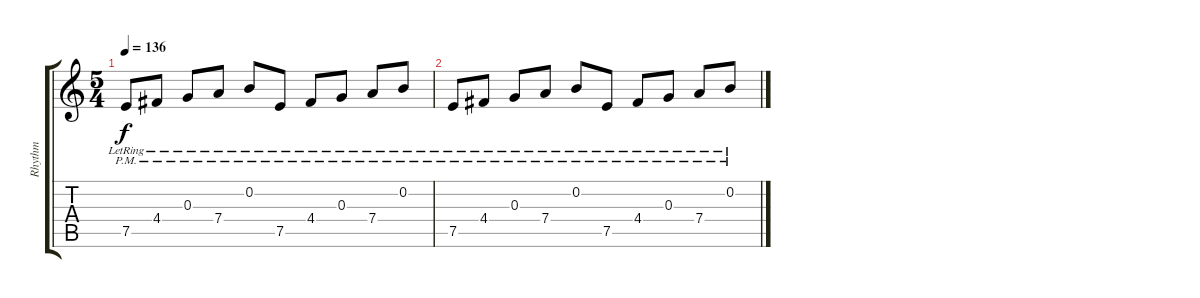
\track ("Rhythm" "Rhythm") {instrument electricguitarclean}
\staff {score tabs}
\tuning (E4 B3 G3 D3 A2 E2) {hide}
\ts (5 4)
\tempo 136
\clef g2
\ks c
7.5{pm lr}.8{dy f} 4.4{pm lr}.8 0.3{pm lr}.8 7.4{pm lr}.8 0.2{pm lr}.8 7.5{pm lr}.8 4.4{pm lr}.8 0.3{pm lr}.8 7.4{pm lr}.8 0.2{pm lr}.8 |
7.5{pm lr}.8 4.4{pm lr}.8 0.3{pm lr}.8 7.4{pm lr}.8 0.2{pm lr}.8 7.5{pm lr}.8 4.4{pm lr}.8 0.3{pm lr}.8 7.4{pm lr}.8 0.2{pm lr}.8
